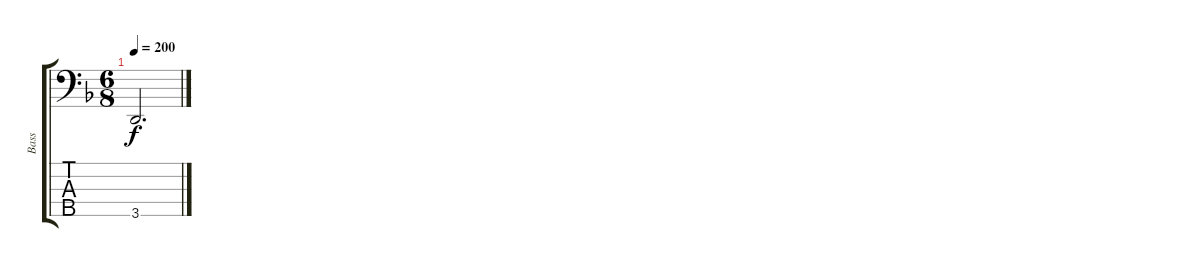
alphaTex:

\track ("Bass" "Bass") {instrument electricbassfinger}
\staff {score tabs}
\tuning (G2 D2 A1 E1 B0) {hide}
\ts (6 8)
\tempo 200
\clef f4
\ks dminor
3.5{t}.2{d dy f}
